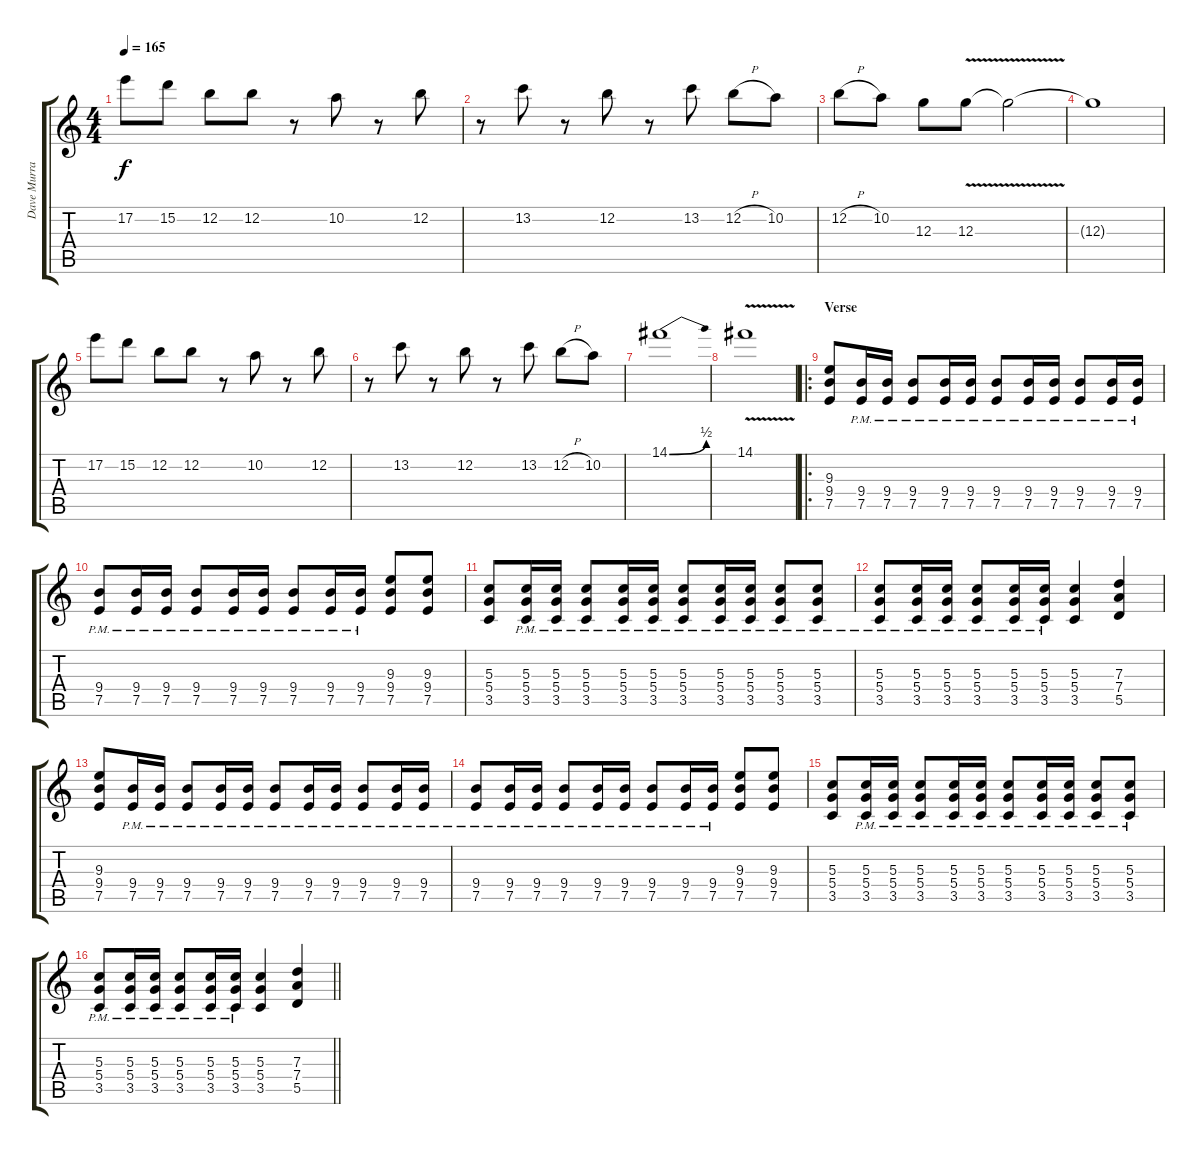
\track ("Dave Murray" "Dave Murra") {instrument distortionguitar}
\staff {score tabs}
\tuning (E4 B3 G3 D3 A2 E2) {hide}
\ts (4 4)
\tempo 165
\clef g2
\ks c
17.2.8{dy f} 15.2.8 12.2.8 12.2.8 r.8 10.2.8 r.8 12.2.8 |
r.8 13.2.8 r.8 12.2.8 r.8 13.2.8 12.2{h}.8 10.2.8 |
12.2{h}.8 10.2.8 12.3.8 12.3{v}.8 12.3{t}.2 |
12.3{t}.1 |
17.2.8 15.2.8 12.2.8 12.2.8 r.8 10.2.8 r.8 12.2.8 |
r.8 13.2.8 r.8 12.2.8 r.8 13.2.8 12.2{h}.8 10.2.8 |
14.1{be (bend 0 0 60 2)}.1 |
14.1{v}.1 |
\ro
\section ("" "Verse")
(9.3 9.4 7.5).8 (9.4{pm} 7.5{pm}).16 (9.4{pm} 7.5{pm}).16 (9.4{pm} 7.5{pm}).8 (9.4{pm} 7.5{pm}).16 (9.4{pm} 7.5{pm}).16 (9.4{pm} 7.5{pm}).8 (9.4{pm} 7.5{pm}).16 (9.4{pm} 7.5{pm}).16 (9.4{pm} 7.5{pm}).8 (9.4{pm} 7.5{pm}).16 (9.4{pm} 7.5{pm}).16 |
(9.4{pm} 7.5{pm}).8 (9.4{pm} 7.5{pm}).16 (9.4{pm} 7.5{pm}).16 (9.4{pm} 7.5{pm}).8 (9.4{pm} 7.5{pm}).16 (9.4{pm} 7.5{pm}).16 (9.4{pm} 7.5{pm}).8 (9.4{pm} 7.5{pm}).16 (9.4{pm} 7.5{pm}).16 (9.3 9.4 7.5).8 (9.3 9.4 7.5).8 |
(5.3 5.4 3.5).8 (5.3{pm} 5.4{pm} 3.5{pm}).16 (5.3{pm} 5.4{pm} 3.5{pm}).16 (5.3{pm} 5.4{pm} 3.5{pm}).8 (5.3{pm} 5.4{pm} 3.5{pm}).16 (5.3{pm} 5.4{pm} 3.5{pm}).16 (5.3{pm} 5.4{pm} 3.5{pm}).8 (5.3{pm} 5.4{pm} 3.5{pm}).16 (5.3{pm} 5.4{pm} 3.5{pm}).16 (5.3{pm} 5.4{pm} 3.5{pm}).8 (5.3{pm} 5.4{pm} 3.5{pm}).8 |
(5.3{pm} 5.4{pm} 3.5{pm}).8 (5.3{pm} 5.4{pm} 3.5{pm}).16 (5.3{pm} 5.4{pm} 3.5{pm}).16 (5.3{pm} 5.4{pm} 3.5{pm}).8 (5.3{pm} 5.4{pm} 3.5{pm}).16 (5.3{pm} 5.4{pm} 3.5{pm}).16 (5.3 5.4 3.5).4 (7.3 7.4 5.5).4 |
(9.3 9.4 7.5).8 (9.4{pm} 7.5{pm}).16 (9.4{pm} 7.5{pm}).16 (9.4{pm} 7.5{pm}).8 (9.4{pm} 7.5{pm}).16 (9.4{pm} 7.5{pm}).16 (9.4{pm} 7.5{pm}).8 (9.4{pm} 7.5{pm}).16 (9.4{pm} 7.5{pm}).16 (9.4{pm} 7.5{pm}).8 (9.4{pm} 7.5{pm}).16 (9.4{pm} 7.5{pm}).16 |
(9.4{pm} 7.5{pm}).8 (9.4{pm} 7.5{pm}).16 (9.4{pm} 7.5{pm}).16 (9.4{pm} 7.5{pm}).8 (9.4{pm} 7.5{pm}).16 (9.4{pm} 7.5{pm}).16 (9.4{pm} 7.5{pm}).8 (9.4{pm} 7.5{pm}).16 (9.4{pm} 7.5{pm}).16 (9.3 9.4 7.5).8 (9.3 9.4 7.5).8 |
(5.3 5.4 3.5).8 (5.3{pm} 5.4{pm} 3.5{pm}).16 (5.3{pm} 5.4{pm} 3.5{pm}).16 (5.3{pm} 5.4{pm} 3.5{pm}).8 (5.3{pm} 5.4{pm} 3.5{pm}).16 (5.3{pm} 5.4{pm} 3.5{pm}).16 (5.3{pm} 5.4{pm} 3.5{pm}).8 (5.3{pm} 5.4{pm} 3.5{pm}).16 (5.3{pm} 5.4{pm} 3.5{pm}).16 (5.3{pm} 5.4{pm} 3.5{pm}).8 (5.3{pm} 5.4{pm} 3.5{pm}).8 |
\barLineRight lightlight
(5.3{pm} 5.4{pm} 3.5{pm}).8 (5.3{pm} 5.4{pm} 3.5{pm}).16 (5.3{pm} 5.4{pm} 3.5{pm}).16 (5.3{pm} 5.4{pm} 3.5{pm}).8 (5.3{pm} 5.4{pm} 3.5{pm}).16 (5.3{pm} 5.4{pm} 3.5{pm}).16 (5.3 5.4 3.5).4 (7.3 7.4 5.5).4
